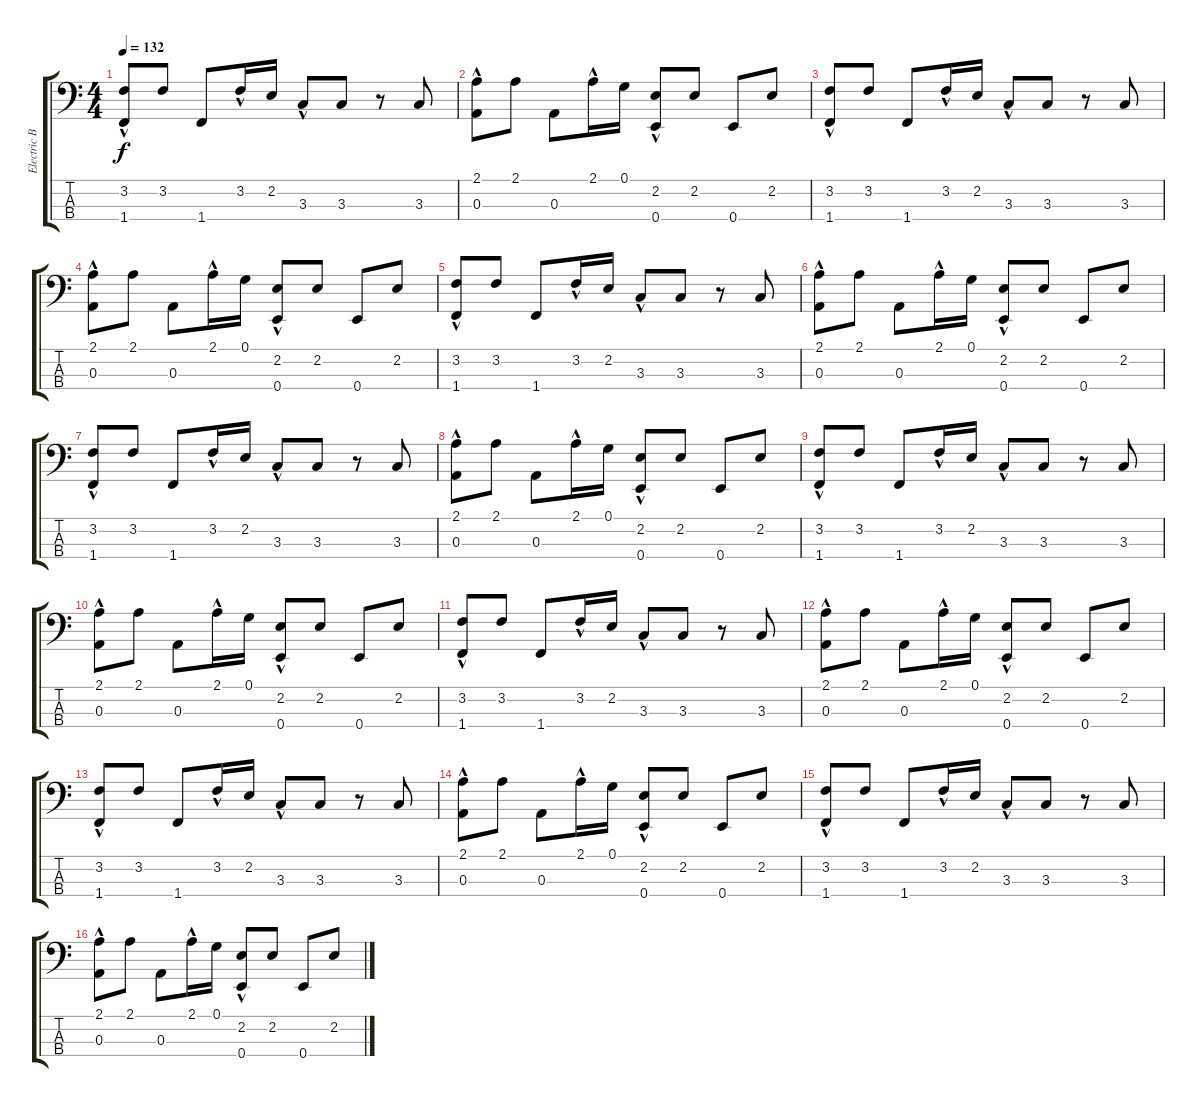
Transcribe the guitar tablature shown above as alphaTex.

\track ("Electric Bass" "Electric B") {instrument synthbass1}
\staff {score tabs}
\tuning (G2 D2 A1 E1) {hide}
\ts (4 4)
\tempo 132
\clef f4
\ks c
(3.2{hac} 1.4).8{dy f} 3.2.8 1.4.8 3.2{hac}.16 2.2.16 3.3{hac}.8 3.3.8 r.8 3.3.8 |
(2.1{hac} 0.3).8 2.1.8 0.3.8 2.1{hac}.16 0.1.16 (2.2{hac} 0.4).8 2.2.8 0.4.8 2.2.8 |
(3.2{hac} 1.4).8 3.2.8 1.4.8 3.2{hac}.16 2.2.16 3.3{hac}.8 3.3.8 r.8 3.3.8 |
(2.1{hac} 0.3).8 2.1.8 0.3.8 2.1{hac}.16 0.1.16 (2.2{hac} 0.4).8 2.2.8 0.4.8 2.2.8 |
(3.2{hac} 1.4).8 3.2.8 1.4.8 3.2{hac}.16 2.2.16 3.3{hac}.8 3.3.8 r.8 3.3.8 |
(2.1{hac} 0.3).8 2.1.8 0.3.8 2.1{hac}.16 0.1.16 (2.2{hac} 0.4).8 2.2.8 0.4.8 2.2.8 |
(3.2{hac} 1.4).8 3.2.8 1.4.8 3.2{hac}.16 2.2.16 3.3{hac}.8 3.3.8 r.8 3.3.8 |
(2.1{hac} 0.3).8 2.1.8 0.3.8 2.1{hac}.16 0.1.16 (2.2{hac} 0.4).8 2.2.8 0.4.8 2.2.8 |
(3.2{hac} 1.4).8 3.2.8 1.4.8 3.2{hac}.16 2.2.16 3.3{hac}.8 3.3.8 r.8 3.3.8 |
(2.1{hac} 0.3).8 2.1.8 0.3.8 2.1{hac}.16 0.1.16 (2.2{hac} 0.4).8 2.2.8 0.4.8 2.2.8 |
(3.2{hac} 1.4).8 3.2.8 1.4.8 3.2{hac}.16 2.2.16 3.3{hac}.8 3.3.8 r.8 3.3.8 |
(2.1{hac} 0.3).8 2.1.8 0.3.8 2.1{hac}.16 0.1.16 (2.2{hac} 0.4).8 2.2.8 0.4.8 2.2.8 |
(3.2{hac} 1.4).8 3.2.8 1.4.8 3.2{hac}.16 2.2.16 3.3{hac}.8 3.3.8 r.8 3.3.8 |
(2.1{hac} 0.3).8 2.1.8 0.3.8 2.1{hac}.16 0.1.16 (2.2{hac} 0.4).8 2.2.8 0.4.8 2.2.8 |
(3.2{hac} 1.4).8 3.2.8 1.4.8 3.2{hac}.16 2.2.16 3.3{hac}.8 3.3.8 r.8 3.3.8 |
(2.1{hac} 0.3).8 2.1.8 0.3.8 2.1{hac}.16 0.1.16 (2.2{hac} 0.4).8 2.2.8 0.4.8 2.2.8
